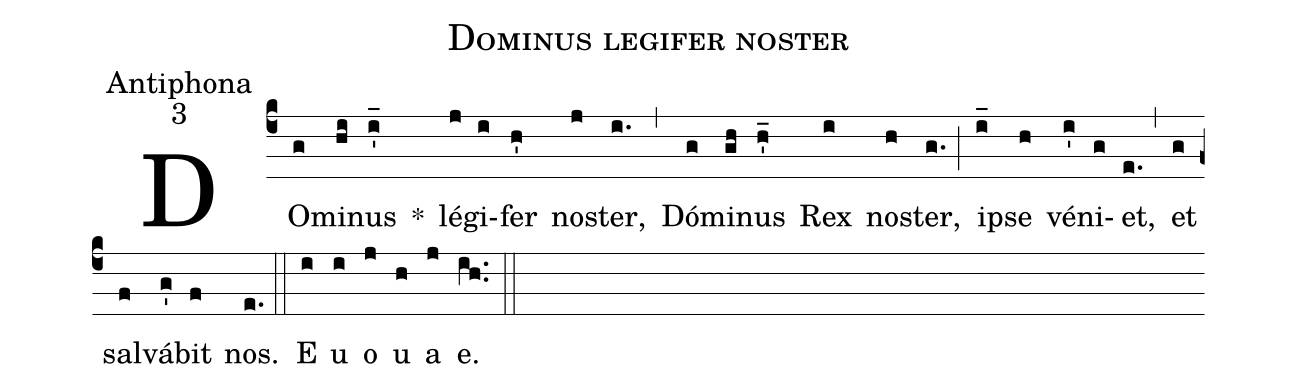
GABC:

name:Dominus legifer noster;
office-part:Antiphona;
mode:3;
%%
(c4) DO(g)mi(hi)nus(i'_) *() lé(j)gi(i)fer(h') no(j)ster,(i.) (,) Dó(g)mi(gh)nus(h'_) Rex(i) no(h)ster,(g.) (;) i(i_)pse(h) vé(i')ni(g)et,(e.) (,) et(g) sal(f)vá(g')bit(f) nos.(e.) (::) E(i) u(i) o(j) u(h) a(j) e.(ih..) (::)
